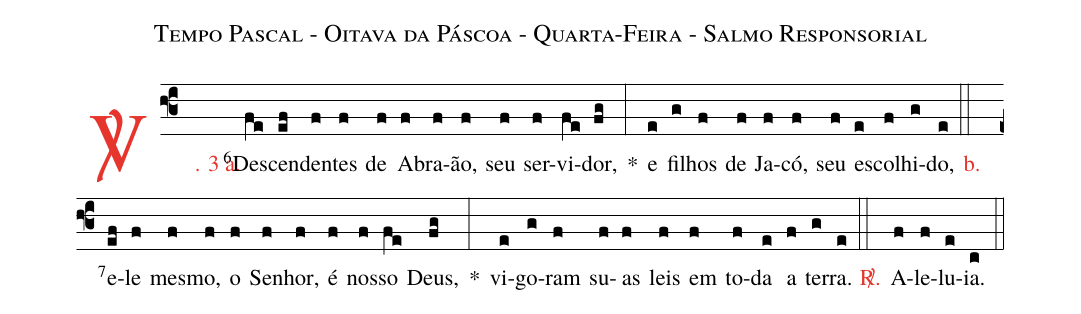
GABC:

name: Tempo Pascal - Oitava da Páscoa - Quarta-Feira - Salmo Responsorial;
%%
(f3)

<c><sp>V/</sp>. 3 a.</c>() <v>\VSup{6}</v>Des(fe)cen(ef)den(f)tes(f) de(f) A(f)bra(f)ão,(f) seu(f) ser(f)vi(fe)dor,(fg) *(:)
e(e) fi(g)lhos(f) de(f) Ja(f)có,(f) seu(f) es(e)co(f)lhi(g)do,(e)

(::)

<nlba><c>b.</c>() <v>\VSup{7}</v>e</nlba>(ef)le(f) mes(f)mo,(f) o(f) Se(f)nhor,(f) é(f) nos(f)so(fe) Deus,(fg) *(:)
vi(e)go(g)ram(f) su(f)as(f) leis(f) em(f) to(f)da(e) a(f) ter(g)ra.(e)

(::)

<nlba><c><sp>R/</sp>.</c>() A</nlba>(f)le(f)lu(e)ia.(c)

(::)
